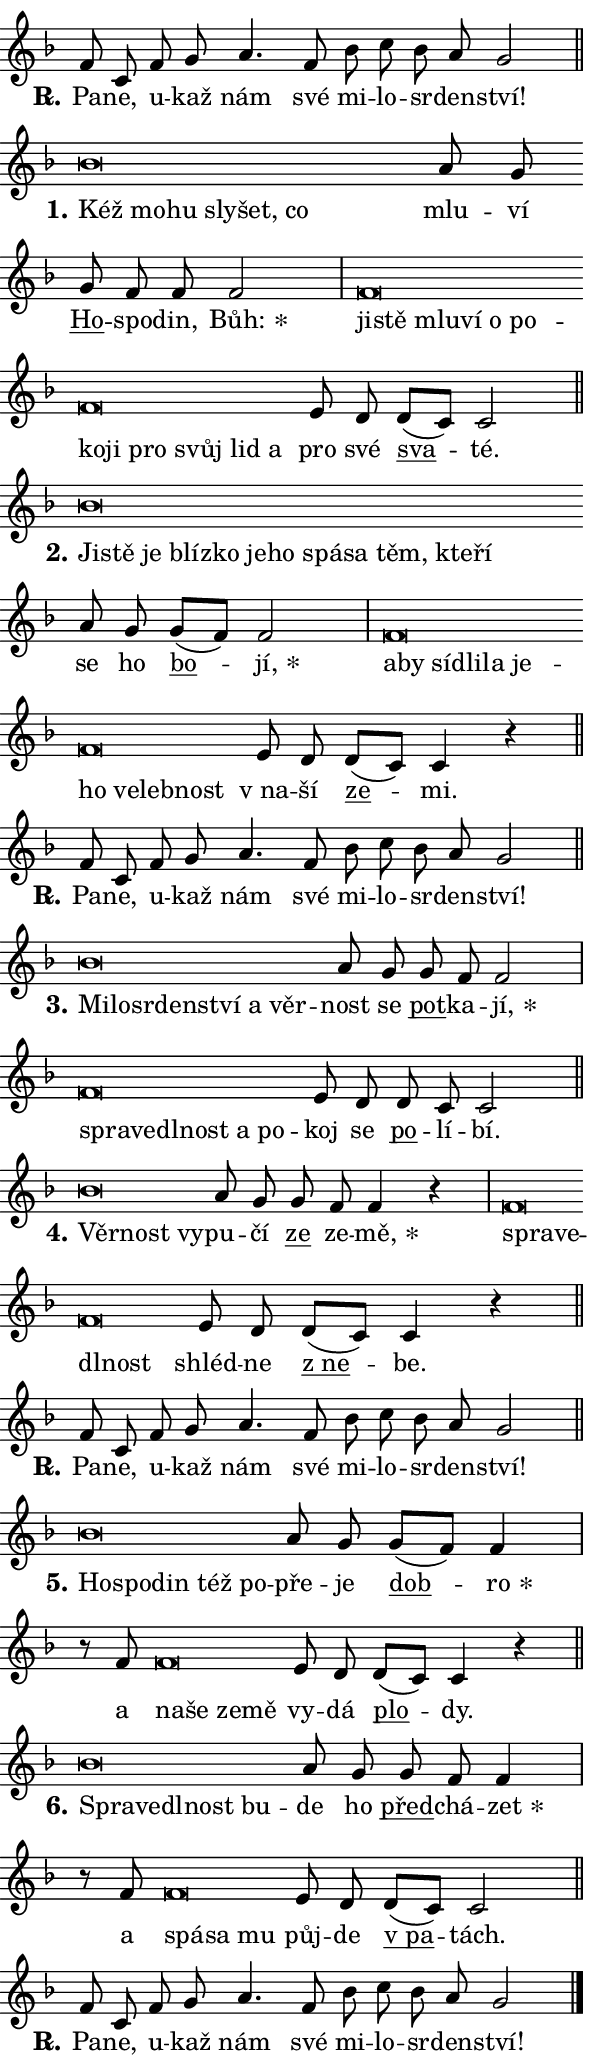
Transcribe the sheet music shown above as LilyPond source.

\version "2.24.0"
\header { tagline = "" }
\paper {
  indent = 0\cm
  top-margin = 0\cm
  right-margin = 0.13\cm % to fit lyric hyphens
  bottom-margin = 0\cm
  left-margin = 0\cm
  paper-width = 10\cm
  page-breaking = #ly:one-page-breaking
  system-system-spacing.basic-distance = #11
  score-system-spacing.basic-distance = #11
  ragged-last = ##f
}


%% Author: Thomas Morley
%% https://lists.gnu.org/archive/html/lilypond-user/2020-05/msg00002.html
#(define (line-position grob)
"Returns position of @var[grob} in current system:
   @code{'start}, if at first time-step
   @code{'end}, if at last time-step
   @code{'middle} otherwise
"
  (let* ((col (ly:item-get-column grob))
         (ln (ly:grob-object col 'left-neighbor))
         (rn (ly:grob-object col 'right-neighbor))
         (col-to-check-left (if (ly:grob? ln) ln col))
         (col-to-check-right (if (ly:grob? rn) rn col))
         (break-dir-left
           (and
             (ly:grob-property col-to-check-left 'non-musical #f)
             (ly:item-break-dir col-to-check-left)))
         (break-dir-right
           (and
             (ly:grob-property col-to-check-right 'non-musical #f)
             (ly:item-break-dir col-to-check-right))))
        (cond ((eqv? 1 break-dir-left) 'start)
              ((eqv? -1 break-dir-right) 'end)
              (else 'middle))))

#(define (tranparent-at-line-position vctor)
  (lambda (grob)
  "Relying on @code{line-position} select the relevant enry from @var{vctor}.
Used to determine transparency,"
    (case (line-position grob)
      ((end) (not (vector-ref vctor 0)))
      ((middle) (not (vector-ref vctor 1)))
      ((start) (not (vector-ref vctor 2))))))

noteHeadBreakVisibility =
#(define-music-function (break-visibility)(vector?)
"Makes @code{NoteHead}s transparent relying on @var{break-visibility}"
#{
  \override NoteHead.transparent =
    #(tranparent-at-line-position break-visibility)
#})

#(define delete-ledgers-for-transparent-note-heads
  (lambda (grob)
    "Reads whether a @code{NoteHead} is transparent.
If so this @code{NoteHead} is removed from @code{'note-heads} from
@var{grob}, which is supposed to be @code{LedgerLineSpanner}.
As a result ledgers are not printed for this @code{NoteHead}"
    (let* ((nhds-array (ly:grob-object grob 'note-heads))
           (nhds-list
             (if (ly:grob-array? nhds-array)
                 (ly:grob-array->list nhds-array)
                 '()))
           ;; Relies on the transparent-property being done before
           ;; Staff.LedgerLineSpanner.after-line-breaking is executed.
           ;; This is fragile ...
           (to-keep
             (remove
               (lambda (nhd)
                 (ly:grob-property nhd 'transparent #f))
               nhds-list)))
      ;; TODO find a better method to iterate over grob-arrays, similiar
      ;; to filter/remove etc for lists
      ;; For now rebuilt from scratch
      (set! (ly:grob-object grob 'note-heads)  '())
      (for-each
        (lambda (nhd)
          (ly:pointer-group-interface::add-grob grob 'note-heads nhd))
        to-keep))))

squashNotes = {
  \override NoteHead.X-extent = #'(-0.2 . 0.2)
  \override NoteHead.Y-extent = #'(-0.75 . 0)
  \override NoteHead.stencil =
    #(lambda (grob)
       (let ((pos (ly:grob-property grob 'staff-position)))
         (begin
           (if (< pos -7) (display "ERROR: Lower brevis then expected\n") (display ""))
           (if (<= pos -6) ly:text-interface::print ly:note-head::print))))
}
unSquashNotes = {
  \revert NoteHead.X-extent
  \revert NoteHead.Y-extent
  \revert NoteHead.stencil
}

hideNotes = \noteHeadBreakVisibility #begin-of-line-visible
unHideNotes = \noteHeadBreakVisibility #all-visible

% work-around for resetting accidentals
% https://lilypond.org/doc/v2.23/Documentation/notation/displaying-rhythms#unmetered-music
cadenzaMeasure = {
  \cadenzaOff
  \partial 1024 s1024
  \cadenzaOn
}

#(define-markup-command (accent layout props text) (markup?)
  "Underline accented syllable"
  (interpret-markup layout props
    #{\markup \override #'(offset . 4.3) \underline { #text }#}))

responsum = \markup \concat {
  "R" \hspace #-1.05 \path #0.1 #'((moveto 0 0.07) (lineto 0.9 0.8)) \hspace #0.05 "."
}

spaceSize = #0.6828661417322834 % exact space size for TeX Gyre Schola

\layout {
  \context {
    \Staff
    \remove "Time_signature_engraver"
    \override LedgerLineSpanner.after-line-breaking = #delete-ledgers-for-transparent-note-heads
  }
  \context {
    \Lyrics {
      \override LyricSpace.minimum-distance = \spaceSize
      \override LyricText.font-name = #"TeX Gyre Schola"
      \override LyricText.font-size = 1
      \override StanzaNumber.font-name = #"TeX Gyre Schola Bold"
      \override StanzaNumber.font-size = 1
    }
  }
  \context {
    \Score 
    \override NoteHead.text =
      #(lambda (grob) 
        (let ((pos (ly:grob-property grob 'staff-position)))
          #{\markup {
            \combine
              \halign #-0.55 \raise #(if (= pos -6) 0 0.5) \override #'(thickness . 2) \draw-line #'(3.2 . 0)
              \musicglyph "noteheads.sM1"
          }#}))
  }
}

% magnetic-lyrics.ily
%
%   written by
%     Jean Abou Samra <jean@abou-samra.fr>
%     Werner Lemberg <wl@gnu.org>
%
%   adapted by
%     Jiri Hon <jiri.hon@gmail.com>
%
% Version 2022-Apr-15

% https://www.mail-archive.com/lilypond-user@gnu.org/msg149350.html

#(define (Left_hyphen_pointer_engraver context)
   "Collect syllable-hyphen-syllable occurrences in lyrics and store
them in properties.  This engraver only looks to the left.  For
example, if the lyrics input is @code{foo -- bar}, it does the
following.

@itemize @bullet
@item
Set the @code{text} property of the @code{LyricHyphen} grob between
@q{foo} and @q{bar} to @code{foo}.

@item
Set the @code{left-hyphen} property of the @code{LyricText} grob with
text @q{foo} to the @code{LyricHyphen} grob between @q{foo} and
@q{bar}.
@end itemize

Use this auxiliary engraver in combination with the
@code{lyric-@/text::@/apply-@/magnetic-@/offset!} hook."
   (let ((hyphen #f)
         (text #f))
     (make-engraver
      (acknowledgers
       ((lyric-syllable-interface engraver grob source-engraver)
        (set! text grob)))
      (end-acknowledgers
       ((lyric-hyphen-interface engraver grob source-engraver)
        ;(when (not (grob::has-interface grob 'lyric-space-interface))
          (set! hyphen grob)));)
      ((stop-translation-timestep engraver)
       (when (and text hyphen)
         (ly:grob-set-object! text 'left-hyphen hyphen))
       (set! text #f)
       (set! hyphen #f)))))

#(define (lyric-text::apply-magnetic-offset! grob)
   "If the space between two syllables is less than the value in
property @code{LyricText@/.details@/.squash-threshold}, move the right
syllable to the left so that it gets concatenated with the left
syllable.

Use this function as a hook for
@code{LyricText@/.after-@/line-@/breaking} if the
@code{Left_@/hyphen_@/pointer_@/engraver} is active."
   (let ((hyphen (ly:grob-object grob 'left-hyphen #f)))
     (when hyphen
       (let ((left-text (ly:spanner-bound hyphen LEFT)))
         (when (grob::has-interface left-text 'lyric-syllable-interface)
           (let* ((common (ly:grob-common-refpoint grob left-text X))
                  (this-x-ext (ly:grob-extent grob common X))
                  (left-x-ext
                   (begin
                     ;; Trigger magnetism for left-text.
                     (ly:grob-property left-text 'after-line-breaking)
                     (ly:grob-extent left-text common X)))
                  ;; `delta` is the gap width between two syllables.
                  (delta (- (interval-start this-x-ext)
                            (interval-end left-x-ext)))
                  (details (ly:grob-property grob 'details))
                  (threshold (assoc-get 'squash-threshold details 0.2)))
             (when (< delta threshold)
               (let* (;; We have to manipulate the input text so that
                      ;; ligatures crossing syllable boundaries are not
                      ;; disabled.  For languages based on the Latin
                      ;; script this is essentially a beautification.
                      ;; However, for non-Western scripts it can be a
                      ;; necessity.
                      (lt (ly:grob-property left-text 'text))
                      (rt (ly:grob-property grob 'text))
                      (is-space (grob::has-interface hyphen 'lyric-space-interface))
                      (space (if is-space " " ""))
                      (extra-delta (if is-space spaceSize 0))
                      ;; Append new syllable.
                      (ltrt-space (if (and (string? lt) (string? rt))
                                (string-append lt space rt)
                                (make-concat-markup (list lt space rt))))
                      ;; Right-align `ltrt` to the right side.
                      (ltrt-space-markup (grob-interpret-markup
                               grob
                               (make-translate-markup
                                (cons (interval-length this-x-ext) 0)
                                (make-right-align-markup ltrt-space)))))
                 (begin
                   ;; Don't print `left-text`.
                   (ly:grob-set-property! left-text 'stencil #f)
                   ;; Set text and stencil (which holds all collected
                   ;; syllables so far) and shift it to the left.
                   (ly:grob-set-property! grob 'text ltrt-space)
                   (ly:grob-set-property! grob 'stencil ltrt-space-markup)
                   (ly:grob-translate-axis! grob (- (- delta extra-delta)) X))))))))))


#(define (lyric-hyphen::displace-bounds-first grob)
   ;; Make very sure this callback isn't triggered too early.
   (let ((left (ly:spanner-bound grob LEFT))
         (right (ly:spanner-bound grob RIGHT)))
     (ly:grob-property left 'after-line-breaking)
     (ly:grob-property right 'after-line-breaking)
     (ly:lyric-hyphen::print grob)))

squashThreshold = #0.4

\layout {
  \context {
    \Lyrics
    \consists #Left_hyphen_pointer_engraver
    \override LyricText.after-line-breaking =
      #lyric-text::apply-magnetic-offset!
    \override LyricHyphen.stencil = #lyric-hyphen::displace-bounds-first
    \override LyricText.details.squash-threshold = \squashThreshold
    \override LyricHyphen.minimum-distance = 0
    \override LyricHyphen.minimum-length = \squashThreshold
  }
}

squashText = \override LyricText.details.squash-threshold = 9999
unSquashText = \override LyricText.details.squash-threshold = \squashThreshold

leftText = \override LyricText.self-alignment-X = #LEFT
unLeftText = \revert LyricText.self-alignment-X

starOffset = #(lambda (grob) 
                (let ((x_offset (ly:self-alignment-interface::aligned-on-x-parent grob)))
                  (if (= x_offset 0) 0 (+ x_offset 1.2))))

star = #(define-music-function (syllable)(string?)
"Append star separator at the end of a syllable"
#{
  \once \override LyricText.X-offset = #starOffset
  \lyricmode { \markup {
    #syllable
    \override #'((font-name . "TeX Gyre Schola Bold")) \hspace #0.2 \lower #0.65 \larger "*"
  } }
#})

starAccent = #(define-music-function (syllable)(string?)
"Append star separator at the end of a syllable and make accent"
#{
  \once \override LyricText.X-offset = #starOffset
  \lyricmode { \markup {
    \accent #syllable
    \override #'((font-name . "TeX Gyre Schola Bold")) \hspace #0.2 \lower #0.65 \larger "*"
  } }
#})

breath = #(define-music-function (syllable)(string?)
"Append breathing indicator at the end of a syllable"
#{
  \lyricmode { \markup { #syllable "+" } }
#})

optionalBreath = #(define-music-function (syllable)(string?)
"Append optional breathing indicator at the end of a syllable"
#{
  \lyricmode { \markup { #syllable "(+)" } }
#})


\score {
    <<
        \new Voice = "melody" { \cadenzaOn \key f \major \relative { f'8 c f g a4. f8 \bar "" bes c bes a g2 \cadenzaMeasure \bar "||" \break } }
        \new Lyrics \lyricsto "melody" { \lyricmode { \set stanza = \responsum
Pa -- ne, u -- kaž nám své mi -- lo -- sr -- den -- ství! } }
    >>
    \layout {}
}

\score {
    <<
        \new Voice = "melody" { \cadenzaOn \key f \major \relative { \squashNotes bes'\breve*1/16 \hideNotes \breve*1/16 \bar "" \breve*1/16 \bar "" \breve*1/16 \bar "" \breve*1/16 \breve*1/16 \bar "" \unHideNotes \unSquashNotes a8 g \bar "" g f f f2 \cadenzaMeasure \bar "|" \squashNotes f\breve*1/16 \hideNotes \breve*1/16 \bar "" \breve*1/16 \bar "" \breve*1/16 \bar "" \breve*1/16 \bar "" \breve*1/16 \bar "" \breve*1/16 \bar "" \breve*1/16 \bar "" \breve*1/16 \bar "" \breve*1/16 \bar "" \breve*1/16 \breve*1/16 \bar "" \unHideNotes \unSquashNotes e8 d \bar "" d[( c)] c2 \cadenzaMeasure \bar "||" \break } }
        \new Lyrics \lyricsto "melody" { \lyricmode { \set stanza = "1."
\leftText Kéž \squashText mo -- hu sly -- šet, co \unLeftText \unSquashText mlu -- ví \markup \accent Ho -- spo -- din, \star Bůh: \leftText ji -- \squashText stě mlu -- ví o po -- ko -- ji pro svůj lid a \unLeftText \unSquashText pro své \markup \accent sva -- té. } }
    >>
    \layout {}
}

\score {
    <<
        \new Voice = "melody" { \cadenzaOn \key f \major \relative { \squashNotes bes'\breve*1/16 \hideNotes \breve*1/16 \bar "" \breve*1/16 \bar "" \breve*1/16 \bar "" \breve*1/16 \bar "" \breve*1/16 \bar "" \breve*1/16 \bar "" \breve*1/16 \bar "" \breve*1/16 \bar "" \breve*1/16 \bar "" \breve*1/16 \breve*1/16 \bar "" \unHideNotes \unSquashNotes a8 g \bar "" g[( f)] f2 \cadenzaMeasure \bar "|" \squashNotes f\breve*1/16 \hideNotes \breve*1/16 \bar "" \breve*1/16 \bar "" \breve*1/16 \bar "" \breve*1/16 \bar "" \breve*1/16 \bar "" \breve*1/16 \bar "" \breve*1/16 \bar "" \breve*1/16 \breve*1/16 \bar "" \unHideNotes \unSquashNotes e8 d \bar "" d[( c)] c4 r \cadenzaMeasure \bar "||" \break } }
        \new Lyrics \lyricsto "melody" { \lyricmode { \set stanza = "2."
\leftText Ji -- \squashText stě je blíz -- ko je -- ho spá -- sa těm, kte -- ří \unLeftText \unSquashText se ho \markup \accent bo -- \star jí, \leftText a -- \squashText by sí -- dli -- la je -- ho ve -- leb -- nost \unLeftText \unSquashText "v na" -- ší \markup \accent ze -- mi. } }
    >>
    \layout {}
}

\score {
    <<
        \new Voice = "melody" { \cadenzaOn \key f \major \relative { f'8 c f g a4. f8 \bar "" bes c bes a g2 \cadenzaMeasure \bar "||" \break } }
        \new Lyrics \lyricsto "melody" { \lyricmode { \set stanza = \responsum
Pa -- ne, u -- kaž nám své mi -- lo -- sr -- den -- ství! } }
    >>
    \layout {}
}

\score {
    <<
        \new Voice = "melody" { \cadenzaOn \key f \major \relative { \squashNotes bes'\breve*1/16 \hideNotes \breve*1/16 \bar "" \breve*1/16 \bar "" \breve*1/16 \bar "" \breve*1/16 \bar "" \breve*1/16 \breve*1/16 \bar "" \unHideNotes \unSquashNotes a8 g \bar "" g f f2 \cadenzaMeasure \bar "|" \squashNotes f\breve*1/16 \hideNotes \breve*1/16 \bar "" \breve*1/16 \bar "" \breve*1/16 \bar "" \breve*1/16 \breve*1/16 \bar "" \unHideNotes \unSquashNotes e8 d \bar "" d c c2 \cadenzaMeasure \bar "||" \break } }
        \new Lyrics \lyricsto "melody" { \lyricmode { \set stanza = "3."
\leftText Mi -- \squashText lo -- sr -- den -- ství a věr -- \unLeftText \unSquashText nost se \markup \accent pot -- ka -- \star jí, \leftText spra -- \squashText ve -- dl -- nost a po -- \unLeftText \unSquashText koj se \markup \accent po -- lí -- bí. } }
    >>
    \layout {}
}

\score {
    <<
        \new Voice = "melody" { \cadenzaOn \key f \major \relative { \squashNotes bes'\breve*1/16 \hideNotes \breve*1/16 \breve*1/16 \bar "" \unHideNotes \unSquashNotes a8 g \bar "" g f f4 r \cadenzaMeasure \bar "|" \squashNotes f\breve*1/16 \hideNotes \breve*1/16 \bar "" \breve*1/16 \breve*1/16 \bar "" \unHideNotes \unSquashNotes e8 d \bar "" d[( c)] c4 r \cadenzaMeasure \bar "||" \break } }
        \new Lyrics \lyricsto "melody" { \lyricmode { \set stanza = "4."
\leftText Věr -- \squashText nost vy -- \unLeftText \unSquashText pu -- čí \markup \accent ze ze -- \star mě, \leftText spra -- \squashText ve -- dl -- nost \unLeftText \unSquashText shléd -- ne \markup \accent "z ne" -- be. } }
    >>
    \layout {}
}

\score {
    <<
        \new Voice = "melody" { \cadenzaOn \key f \major \relative { f'8 c f g a4. f8 \bar "" bes c bes a g2 \cadenzaMeasure \bar "||" \break } }
        \new Lyrics \lyricsto "melody" { \lyricmode { \set stanza = \responsum
Pa -- ne, u -- kaž nám své mi -- lo -- sr -- den -- ství! } }
    >>
    \layout {}
}

\score {
    <<
        \new Voice = "melody" { \cadenzaOn \key f \major \relative { \squashNotes bes'\breve*1/16 \hideNotes \breve*1/16 \bar "" \breve*1/16 \bar "" \breve*1/16 \breve*1/16 \bar "" \unHideNotes \unSquashNotes a8 g \bar "" g[( f)] f4 \cadenzaMeasure \bar "|" r8 f8 \squashNotes f\breve*1/16 \hideNotes \breve*1/16 \bar "" \breve*1/16 \breve*1/16 \bar "" \unHideNotes \unSquashNotes e8 d \bar "" d[( c)] c4 r \cadenzaMeasure \bar "||" \break } }
        \new Lyrics \lyricsto "melody" { \lyricmode { \set stanza = "5."
\leftText Ho -- \squashText spo -- din též po -- \unLeftText \unSquashText pře -- je \markup \accent dob -- \star ro a \leftText na -- \squashText še ze -- mě \unLeftText \unSquashText vy -- dá \markup \accent plo -- dy. } }
    >>
    \layout {}
}

\score {
    <<
        \new Voice = "melody" { \cadenzaOn \key f \major \relative { \squashNotes bes'\breve*1/16 \hideNotes \breve*1/16 \bar "" \breve*1/16 \bar "" \breve*1/16 \breve*1/16 \bar "" \unHideNotes \unSquashNotes a8 g \bar "" g f f4 \cadenzaMeasure \bar "|" r8 f8 \squashNotes f\breve*1/16 \hideNotes \breve*1/16 \breve*1/16 \bar "" \unHideNotes \unSquashNotes e8 d \bar "" d[( c)] c2 \cadenzaMeasure \bar "||" \break } }
        \new Lyrics \lyricsto "melody" { \lyricmode { \set stanza = "6."
\leftText Spra -- \squashText ve -- dl -- nost bu -- \unLeftText \unSquashText de ho \markup \accent před -- chá -- \star zet a \leftText spá -- \squashText sa mu \unLeftText \unSquashText půj -- de \markup \accent "v pa" -- tách. } }
    >>
    \layout {}
}

\score {
    <<
        \new Voice = "melody" { \cadenzaOn \key f \major \relative { f'8 c f g a4. f8 \bar "" bes c bes a g2 \cadenzaMeasure \bar "||" \break } \bar "|." }
        \new Lyrics \lyricsto "melody" { \lyricmode { \set stanza = \responsum
Pa -- ne, u -- kaž nám své mi -- lo -- sr -- den -- ství! } }
    >>
    \layout {}
}
